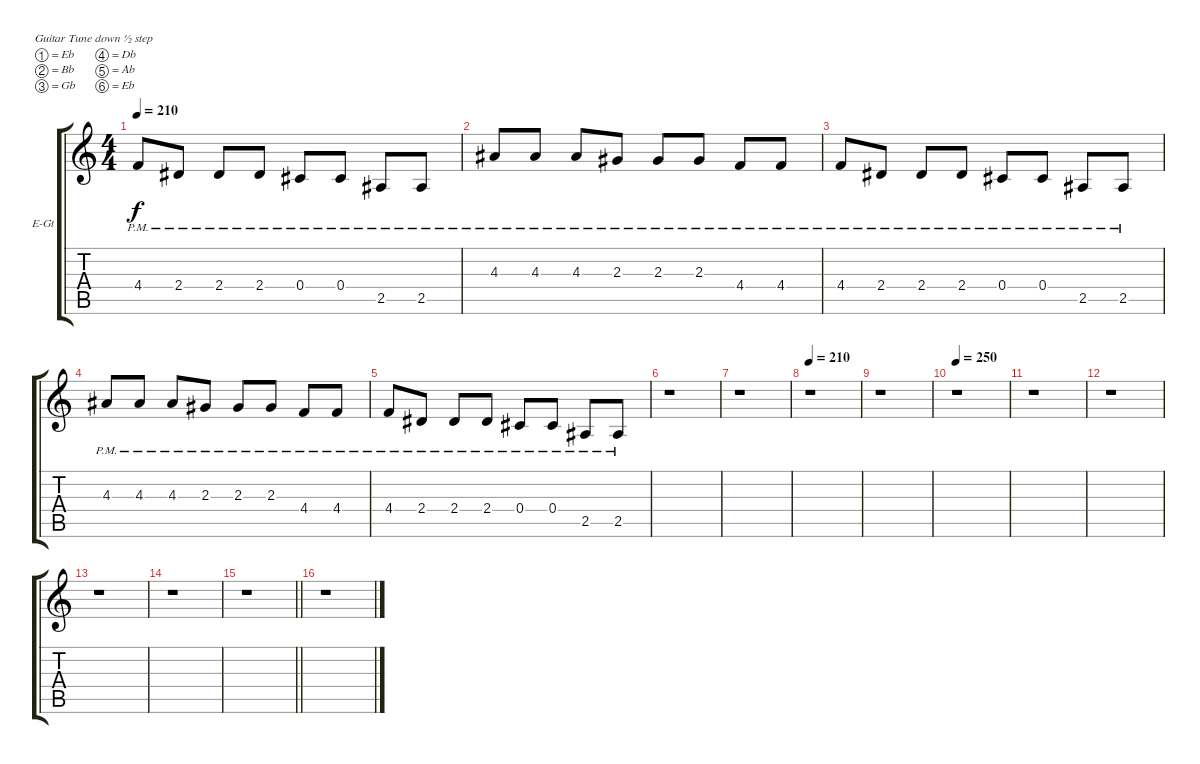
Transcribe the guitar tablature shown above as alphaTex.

\bracketExtendMode groupsimilarinstruments
\firstSystemTrackNameOrientation horizontal
\otherSystemsTrackNameOrientation horizontal
\track ("DJ Ashba intro" "E-Gt") {instrument distortionguitar}
\staff {score tabs}
\tuning (Eb4 Bb3 Gb3 Db3 Ab2 Eb2)
\ts (4 4)
\tempo 210
\clef g2
\ks c
4.4{pm}.8{dy f} 2.4{pm}.8 2.4{pm}.8 2.4{pm}.8 0.4{pm}.8 0.4{pm}.8 2.5{pm}.8 2.5{pm}.8 |
4.3{pm}.8 4.3{pm}.8 4.3{pm}.8 2.3{pm}.8 2.3{pm}.8 2.3{pm}.8 4.4{pm}.8 4.4{pm}.8 |
4.4{pm}.8 2.4{pm}.8 2.4{pm}.8 2.4{pm}.8 0.4{pm}.8 0.4{pm}.8 2.5{pm}.8 2.5{pm}.8 |
4.3{pm}.8 4.3{pm}.8 4.3{pm}.8 2.3{pm}.8 2.3{pm}.8 2.3{pm}.8 4.4{pm}.8 4.4{pm}.8 |
4.4{pm}.8 2.4{pm}.8 2.4{pm}.8 2.4{pm}.8 0.4{pm}.8 0.4{pm}.8 2.5{pm}.8 2.5{pm}.8 |
r.1 |
r.1 |
\tempo 210
r.1 |
r.1 |
\tempo 250
r.1 |
r.1 |
r.1 |
r.1 |
r.1 |
\barLineRight lightlight
r.1 |
r.1
